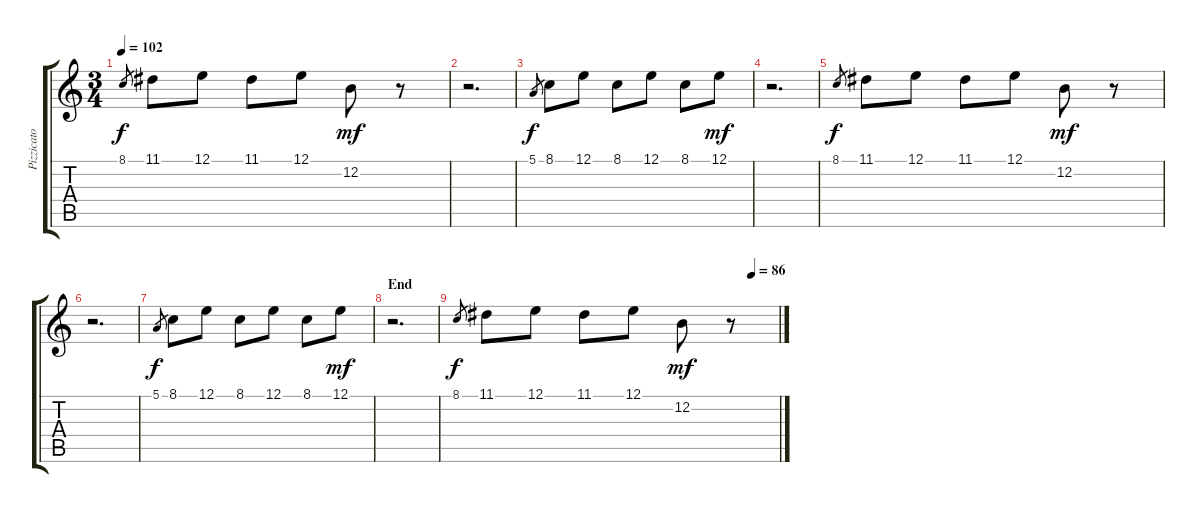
\track ("Pizzicato (answers fills)" "Pizzicato ") {instrument pizzicatostrings}
\staff {score tabs}
\tuning (E4 B3 G3 D3 A2 E2) {hide}
\ts (3 4)
\tempo 102
\clef g2
\ks c
8.1.8{gr dy f} 11.1.8 12.1.8 11.1.8 12.1.8 12.2.8{dy mf} r.8 |
r.2{d} |
5.1.8{gr dy f} 8.1.8 12.1.8 8.1.8 12.1.8 8.1.8 12.1.8{dy mf} |
r.2{d} |
8.1.8{gr dy f} 11.1.8 12.1.8 11.1.8 12.1.8 12.2.8{dy mf} r.8 |
r.2{d} |
5.1.8{gr dy f} 8.1.8 12.1.8 8.1.8 12.1.8 8.1.8 12.1.8{dy mf} |
\section ("" "End")
r.2{d} |
\tempo (86 0.9166666666666666)
8.1.8{gr dy f} 11.1.8 12.1.8 11.1.8 12.1.8 12.2.8{dy mf} r.8
